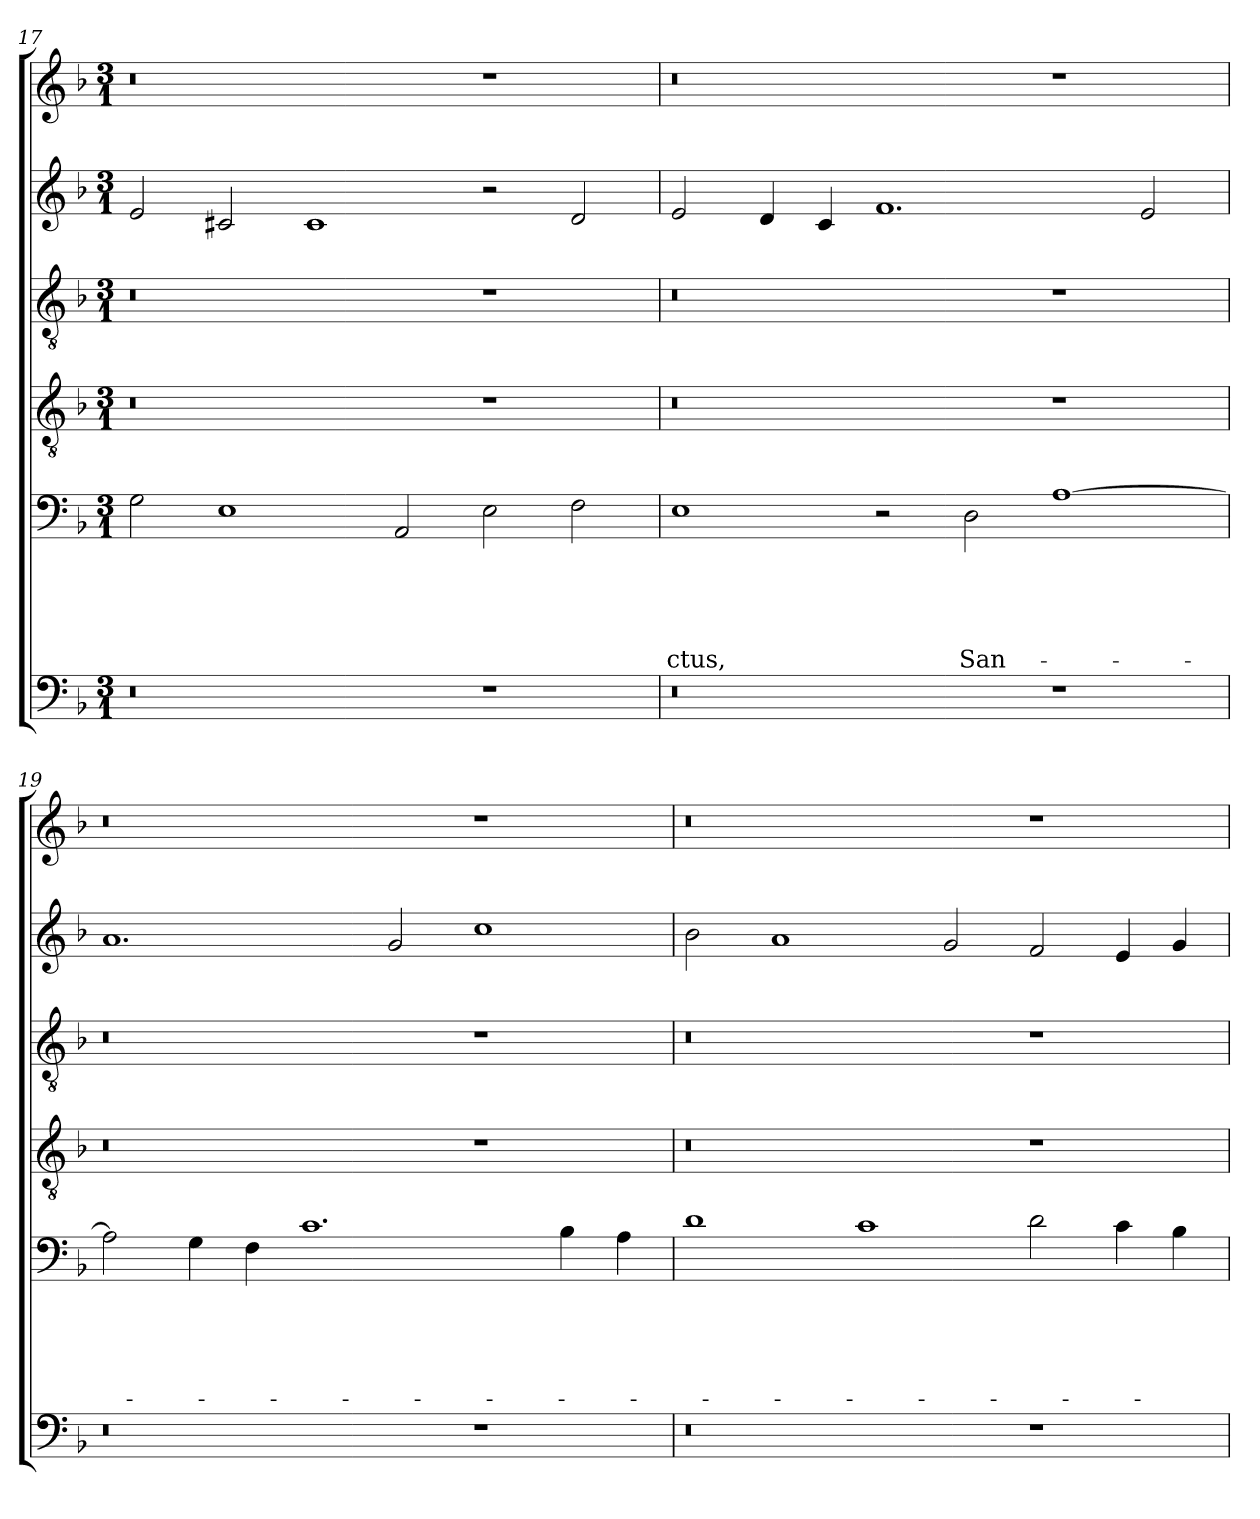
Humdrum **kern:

**kern	**kern	**text	**text	**text	**text	**text	**kern	**kern	**kern	**kern
*part6	*part5	*part5	*part5	*part5	*part5	*part5	*part4	*part3	*part2	*part1
*staff6	*staff5	*staff5	*staff5	*staff5	*staff5	*staff5	*staff4	*staff3	*staff2	*staff1
*clefF4	*clefF4	*	*	*	*	*	*clefGv2	*clefGv2	*clefG2	*clefG2
*k[b-]	*k[b-]	*	*	*	*	*	*k[b-]	*k[b-]	*k[b-]	*k[b-]
*F:	*F:	*	*	*	*	*	*F:	*F:	*F:	*F:
*M3/1	*M3/1	*	*	*	*	*	*M3/1	*M3/1	*M3/1	*M3/1
=17	=17	=17	=17	=17	=17	=17	=17	=17	=17	=17
0r	2G\	.	.	.	.	.	0r	0r	2e/	0r
.	1E	.	.	.	.	.	.	.	2c#X/	.
.	.	.	.	.	.	.	.	.	1c#	.
.	2AA/	.	.	.	.	.	.	.	.	.
1r	2E\	.	.	.	.	.	1r	1r	2r	1r
.	2F\	.	.	.	.	.	.	.	2d/	.
=18	=18	=18	=18	=18	=18	=18	=18	=18	=18	=18
0r	1E	.	.	.	.	-ctus,	0r	0r	2e/	0r
.	.	.	.	.	.	.	.	.	4d/	.
.	.	.	.	.	.	.	.	.	4c/	.
.	2r	.	.	.	.	.	.	.	1.f	.
.	2D\	.	.	.	.	San-	.	.	.	.
1r	[1A	.	.	.	.	.	1r	1r	.	1r
.	.	.	.	.	.	.	.	.	2e/	.
=19	=19	=19	=19	=19	=19	=19	=19	=19	=19	=19
0r	2A\]	.	.	.	.	.	0r	0r	1.a	0r
.	4G\	.	.	.	.	.	.	.	.	.
.	4F\	.	.	.	.	.	.	.	.	.
.	1.c	.	.	.	.	.	.	.	.	.
.	.	.	.	.	.	.	.	.	2g/	.
1r	.	.	.	.	.	.	1r	1r	1cc	1r
.	4B-\	.	.	.	.	.	.	.	.	.
.	4A\	.	.	.	.	.	.	.	.	.
=20	=20	=20	=20	=20	=20	=20	=20	=20	=20	=20
0r	1d	.	.	.	.	.	0r	0r	2b-\	0r
.	.	.	.	.	.	.	.	.	1a	.
.	1c	.	.	.	.	.	.	.	.	.
.	.	.	.	.	.	.	.	.	2g/	.
1r	2d\	.	.	.	.	.	1r	1r	2f/	1r
.	4c\	.	.	.	.	.	.	.	4e/	.
.	4B-\	.	.	.	.	.	.	.	4g/	.
=	=	=	=	=	=	=	=	=	=	=
*-	*-	*-	*-	*-	*-	*-	*-	*-	*-	*-
